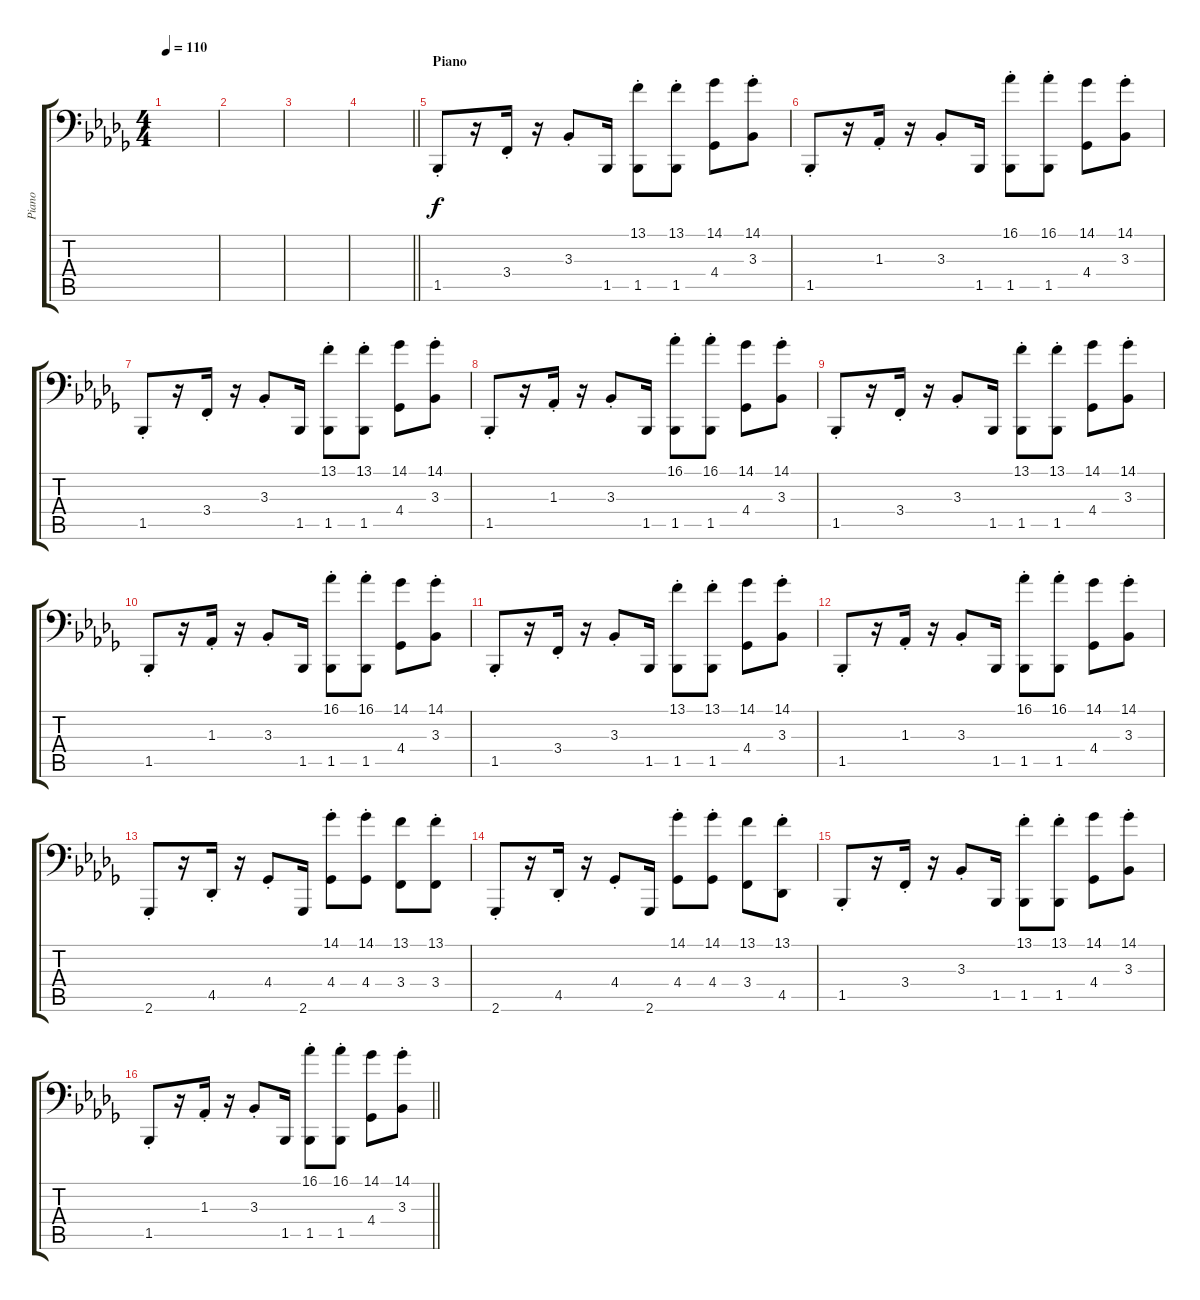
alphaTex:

\track ("Piano" "Piano") {instrument electricgrandpiano}
\staff {score tabs}
\tuning (E3 B2 G2 D2 A1 E1) {hide}
\ts (4 4)
\tempo 110
\clef f4
\ks bbminor
|
|
|
\barLineRight lightlight
|
\section ("" "Piano")
1.5{st}.8 r.16 3.4{st}.16 r.16 3.3{st}.8 1.5.16 (13.1{st} 1.5{st}).8 (13.1{st} 1.5{st}).8 (14.1 4.4).8 (14.1{st} 3.3{st}).8 |
1.5{st}.8 r.16 1.3{st}.16 r.16 3.3{st}.8 1.5.16 (16.1{st} 1.5{st}).8 (16.1{st} 1.5).8 (14.1 4.4).8 (14.1{st} 3.3{st}).8 |
1.5{st}.8 r.16 3.4{st}.16 r.16 3.3{st}.8 1.5.16 (13.1{st} 1.5{st}).8 (13.1{st} 1.5{st}).8 (14.1 4.4).8 (14.1{st} 3.3{st}).8 |
1.5{st}.8 r.16 1.3{st}.16 r.16 3.3{st}.8 1.5.16 (16.1{st} 1.5{st}).8 (16.1{st} 1.5).8 (14.1 4.4).8 (14.1{st} 3.3{st}).8 |
1.5{st}.8 r.16 3.4{st}.16 r.16 3.3{st}.8 1.5.16 (13.1{st} 1.5{st}).8 (13.1{st} 1.5{st}).8 (14.1 4.4).8 (14.1{st} 3.3{st}).8 |
1.5{st}.8 r.16 1.3{st}.16 r.16 3.3{st}.8 1.5.16 (16.1{st} 1.5{st}).8 (16.1{st} 1.5).8 (14.1 4.4).8 (14.1{st} 3.3{st}).8 |
1.5{st}.8 r.16 3.4{st}.16 r.16 3.3{st}.8 1.5.16 (13.1{st} 1.5{st}).8 (13.1{st} 1.5{st}).8 (14.1 4.4).8 (14.1{st} 3.3{st}).8 |
1.5{st}.8 r.16 1.3{st}.16 r.16 3.3{st}.8 1.5.16 (16.1{st} 1.5{st}).8 (16.1{st} 1.5).8 (14.1 4.4).8 (14.1{st} 3.3{st}).8 |
2.6{st}.8 r.16 4.5{st}.16 r.16 4.4{st}.8 2.6.16 (14.1{st} 4.4{st}).8 (14.1{st} 4.4{st}).8 (13.1 3.4).8 (13.1{st} 3.4{st}).8 |
2.6{st}.8 r.16 4.5{st}.16 r.16 4.4{st}.8 2.6.16 (14.1{st} 4.4{st}).8 (14.1{st} 4.4{st}).8 (13.1 3.4).8 (13.1{st} 4.5{st}).8 |
1.5{st}.8 r.16 3.4{st}.16 r.16 3.3{st}.8 1.5.16 (13.1{st} 1.5{st}).8 (13.1{st} 1.5{st}).8 (14.1 4.4).8 (14.1{st} 3.3{st}).8 |
\barLineRight lightlight
1.5{st}.8 r.16 1.3{st}.16 r.16 3.3{st}.8 1.5.16 (16.1{st} 1.5{st}).8 (16.1{st} 1.5).8 (14.1 4.4).8 (14.1{st} 3.3{st}).8
